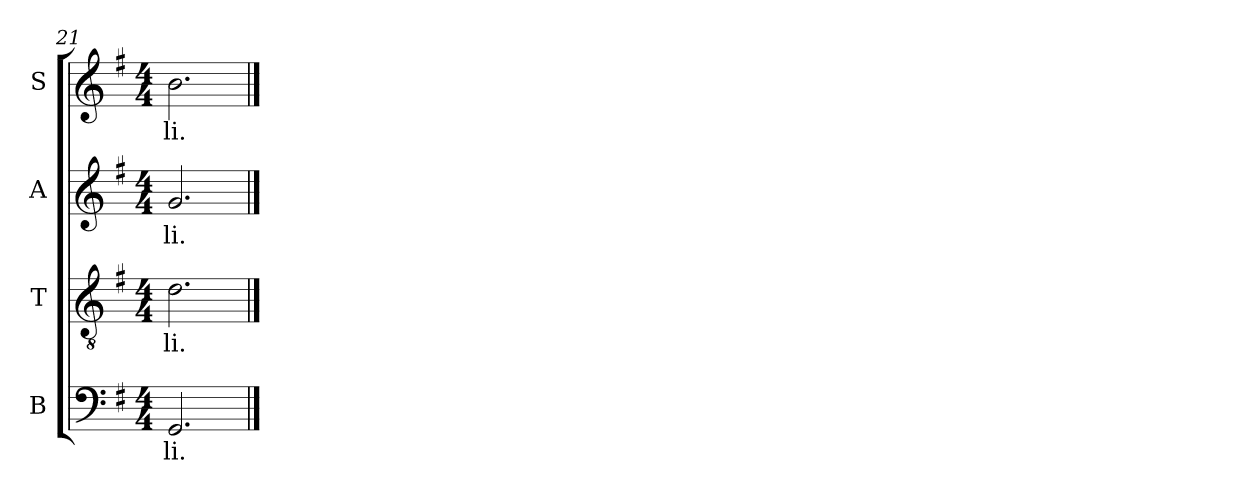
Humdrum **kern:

**kern	**text	**kern	**text	**kern	**text	**kern	**text
*part4	*part4	*part3	*part3	*part2	*part2	*part1	*part1
*staff4	*staff4	*staff3	*staff3	*staff2	*staff2	*staff1	*staff1
*I"B	*	*I"T	*	*I"A	*	*I"S	*
*I'B.	*	*I'T.	*	*I'A.	*	*I'S.	*
*clefF4	*	*clefGv2	*	*clefG2	*	*clefG2	*
*	*	*ITrd7c12	*	*	*	*	*
*k[f#]	*	*k[f#]	*	*k[f#]	*	*k[f#]	*
*G:	*	*G:	*	*G:	*	*G:	*
*M4/4	*	*M4/4	*	*M4/4	*	*M4/4	*
=21	=21	=21	=21	=21	=21	=21	=21
!	!LO:LY:b:color=#000000	!	!	!	!	!	!
!	!	!	!LO:LY:b:color=#000000	!	!	!	!
!	!	!	!	!	!LO:LY:b:color=#000000	!	!
!	!	!	!	!	!	!	!LO:LY:b:color=#000000
2.GGi/	-li.	2.Di\	-li.	2.gi/	-li.	2.bi\	-li.
==	==	==	==	==	==	==	==
*-	*-	*-	*-	*-	*-	*-	*-
